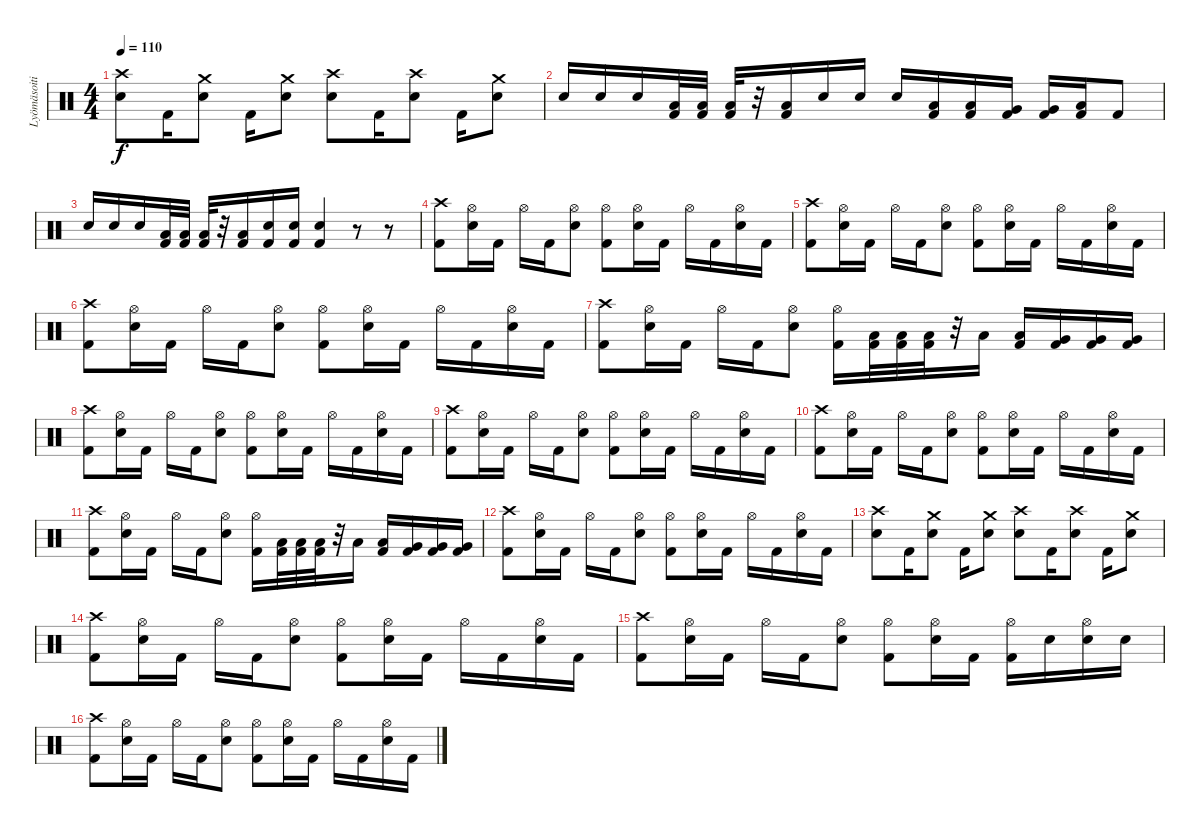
\track ("Lyömäsoitin" "Lyömäsoiti") {instrument percussion}
\staff {score}
\articulation defaults
\ts (4 4)
\tempo 110
\clef neutral
\ks c
("Crash high (hit)" "Snare (hit) 2").8{dy f} "Kick (hit) 2".16 ("Crash medium (hit)" "Snare (hit) 2").8 "Kick (hit) 2".16 ("Crash medium (hit)" "Snare (hit) 2").8 ("Crash high (hit)" "Snare (hit) 2").8 "Kick (hit) 2".16 ("Crash high (hit)" "Snare (hit) 2").8 "Kick (hit) 2".16 ("Crash medium (hit)" "Snare (hit) 2").8 |
"Snare (hit) 2".16 "Snare (hit) 2".16 "Snare (hit) 2".16 ("Kick (hit) 2" "Low Tom (hit)").32 ("Kick (hit) 2" "Low Tom (hit)").32 ("Kick (hit) 2" "Low Tom (hit)").32 r.32 ("Kick (hit) 2" "Low Tom (hit)").16 "Snare (hit) 2".16 "Snare (hit) 2".16 "Snare (hit) 2".16 ("Kick (hit) 2" "Low Tom (hit)").16 ("Kick (hit) 2" "Low Tom (hit)").16 ("Kick (hit) 2" "Very Low Tom (hit)").16 ("Kick (hit) 2" "Very Low Tom (hit)").16 ("Kick (hit) 2" "Low Floor Tom (hit)").16 "Kick (hit) 2".8 |
"Snare (hit) 2".16 "Snare (hit) 2".16 "Snare (hit) 2".16 ("Kick (hit) 2" "Low Tom (hit)").32 ("Kick (hit) 2" "Low Tom (hit)").32 ("Kick (hit) 2" "Low Tom (hit)").32 r.32 ("Kick (hit) 2" "Low Tom (hit)").16 ("Kick (hit) 2" "Snare (hit) 2").16 ("Kick (hit) 2" "Snare (hit) 2").16 ("Kick (hit) 2" "Snare (hit) 2").4 r.8 r.8 |
("Crash high (hit)" "Kick (hit) 2").8 ("Hi-Hat (open)" "Snare (hit) 2").16 "Kick (hit) 2".16 "Hi-Hat (open)".16 "Kick (hit) 2".16 ("Hi-Hat (open)" "Snare (hit) 2").8 ("Hi-Hat (open)" "Kick (hit) 2").8 ("Hi-Hat (open)" "Snare (hit) 2").16 "Kick (hit) 2".16 "Hi-Hat (open)".16 "Kick (hit) 2".16 ("Hi-Hat (open)" "Snare (hit) 2").16 "Kick (hit) 2".16 |
("Crash high (hit)" "Kick (hit) 2").8 ("Hi-Hat (open)" "Snare (hit) 2").16 "Kick (hit) 2".16 "Hi-Hat (open)".16 "Kick (hit) 2".16 ("Hi-Hat (open)" "Snare (hit) 2").8 ("Hi-Hat (open)" "Kick (hit) 2").8 ("Hi-Hat (open)" "Snare (hit) 2").16 "Kick (hit) 2".16 "Hi-Hat (open)".16 "Kick (hit) 2".16 ("Hi-Hat (open)" "Snare (hit) 2").16 "Kick (hit) 2".16 |
("Crash high (hit)" "Kick (hit) 2").8 ("Hi-Hat (open)" "Snare (hit) 2").16 "Kick (hit) 2".16 "Hi-Hat (open)".16 "Kick (hit) 2".16 ("Hi-Hat (open)" "Snare (hit) 2").8 ("Hi-Hat (open)" "Kick (hit) 2").8 ("Hi-Hat (open)" "Snare (hit) 2").16 "Kick (hit) 2".16 "Hi-Hat (open)".16 "Kick (hit) 2".16 ("Hi-Hat (open)" "Snare (hit) 2").16 "Kick (hit) 2".16 |
("Crash high (hit)" "Kick (hit) 2").8 ("Hi-Hat (open)" "Snare (hit) 2").16 "Kick (hit) 2".16 "Hi-Hat (open)".16 "Kick (hit) 2".16 ("Hi-Hat (open)" "Snare (hit) 2").8 ("Hi-Hat (open)" "Kick (hit) 2").16 ("Kick (hit) 2" "Low Tom (hit)").32 ("Kick (hit) 2" "Low Tom (hit)").32 ("Kick (hit) 2" "Low Tom (hit)").32 r.32 "Low Tom (hit)".16 ("Kick (hit) 2" "Low Tom (hit)").16 ("Kick (hit) 2" "Very Low Tom (hit)").16 ("Kick (hit) 2" "Very Low Tom (hit)").16 ("Kick (hit) 2" "Very Low Tom (hit)").16 |
("Crash high (hit)" "Kick (hit) 2").8 ("Hi-Hat (open)" "Snare (hit) 2").16 "Kick (hit) 2".16 "Hi-Hat (open)".16 "Kick (hit) 2".16 ("Hi-Hat (open)" "Snare (hit) 2").8 ("Hi-Hat (open)" "Kick (hit) 2").8 ("Hi-Hat (open)" "Snare (hit) 2").16 "Kick (hit) 2".16 "Hi-Hat (open)".16 "Kick (hit) 2".16 ("Hi-Hat (open)" "Snare (hit) 2").16 "Kick (hit) 2".16 |
("Crash high (hit)" "Kick (hit) 2").8 ("Hi-Hat (open)" "Snare (hit) 2").16 "Kick (hit) 2".16 "Hi-Hat (open)".16 "Kick (hit) 2".16 ("Hi-Hat (open)" "Snare (hit) 2").8 ("Hi-Hat (open)" "Kick (hit) 2").8 ("Hi-Hat (open)" "Snare (hit) 2").16 "Kick (hit) 2".16 "Hi-Hat (open)".16 "Kick (hit) 2".16 ("Hi-Hat (open)" "Snare (hit) 2").16 "Kick (hit) 2".16 |
("Crash high (hit)" "Kick (hit) 2").8 ("Hi-Hat (open)" "Snare (hit) 2").16 "Kick (hit) 2".16 "Hi-Hat (open)".16 "Kick (hit) 2".16 ("Hi-Hat (open)" "Snare (hit) 2").8 ("Hi-Hat (open)" "Kick (hit) 2").8 ("Hi-Hat (open)" "Snare (hit) 2").16 "Kick (hit) 2".16 "Hi-Hat (open)".16 "Kick (hit) 2".16 ("Hi-Hat (open)" "Snare (hit) 2").16 "Kick (hit) 2".16 |
("Crash high (hit)" "Kick (hit) 2").8 ("Hi-Hat (open)" "Snare (hit) 2").16 "Kick (hit) 2".16 "Hi-Hat (open)".16 "Kick (hit) 2".16 ("Hi-Hat (open)" "Snare (hit) 2").8 ("Hi-Hat (open)" "Kick (hit) 2").16 ("Kick (hit) 2" "Low Tom (hit)").32 ("Kick (hit) 2" "Low Tom (hit)").32 ("Kick (hit) 2" "Low Tom (hit)").32 r.32 "Low Tom (hit)".16 ("Kick (hit) 2" "Low Tom (hit)").16 ("Kick (hit) 2" "Very Low Tom (hit)").16 ("Kick (hit) 2" "Very Low Tom (hit)").16 ("Kick (hit) 2" "Very Low Tom (hit)").16 |
("Crash high (hit)" "Kick (hit) 2").8 ("Hi-Hat (open)" "Snare (hit) 2").16 "Kick (hit) 2".16 "Hi-Hat (open)".16 "Kick (hit) 2".16 ("Hi-Hat (open)" "Snare (hit) 2").8 ("Hi-Hat (open)" "Kick (hit) 2").8 ("Hi-Hat (open)" "Snare (hit) 2").16 "Kick (hit) 2".16 "Hi-Hat (open)".16 "Kick (hit) 2".16 ("Hi-Hat (open)" "Snare (hit) 2").16 "Kick (hit) 2".16 |
("Crash high (hit)" "Snare (hit) 2").8 "Kick (hit) 2".16 ("Crash medium (hit)" "Snare (hit) 2").8 "Kick (hit) 2".16 ("Crash medium (hit)" "Snare (hit) 2").8 ("Crash high (hit)" "Snare (hit) 2").8 "Kick (hit) 2".16 ("Crash high (hit)" "Snare (hit) 2").8 "Kick (hit) 2".16 ("Crash medium (hit)" "Snare (hit) 2").8 |
("Crash high (hit)" "Kick (hit) 2").8 ("Hi-Hat (open)" "Snare (hit) 2").16 "Kick (hit) 2".16 "Hi-Hat (open)".16 "Kick (hit) 2".16 ("Hi-Hat (open)" "Snare (hit) 2").8 ("Hi-Hat (open)" "Kick (hit) 2").8 ("Hi-Hat (open)" "Snare (hit) 2").16 "Kick (hit) 2".16 "Hi-Hat (open)".16 "Kick (hit) 2".16 ("Hi-Hat (open)" "Snare (hit) 2").16 "Kick (hit) 2".16 |
("Crash high (hit)" "Kick (hit) 2").8 ("Hi-Hat (open)" "Snare (hit) 2").16 "Kick (hit) 2".16 "Hi-Hat (open)".16 "Kick (hit) 2".16 ("Hi-Hat (open)" "Snare (hit) 2").8 ("Hi-Hat (open)" "Kick (hit) 2").8 ("Hi-Hat (open)" "Snare (hit) 2").16 "Kick (hit) 2".16 ("Hi-Hat (open)" "Kick (hit) 2").16 "Snare (hit) 2".16 ("Hi-Hat (open)" "Snare (hit) 2").16 "Snare (hit) 2".16 |
("Crash high (hit)" "Kick (hit) 2").8 ("Hi-Hat (open)" "Snare (hit) 2").16 "Kick (hit) 2".16 "Hi-Hat (open)".16 "Kick (hit) 2".16 ("Hi-Hat (open)" "Snare (hit) 2").8 ("Hi-Hat (open)" "Kick (hit) 2").8 ("Hi-Hat (open)" "Snare (hit) 2").16 "Kick (hit) 2".16 "Hi-Hat (open)".16 "Kick (hit) 2".16 ("Hi-Hat (open)" "Snare (hit) 2").16 "Kick (hit) 2".16
